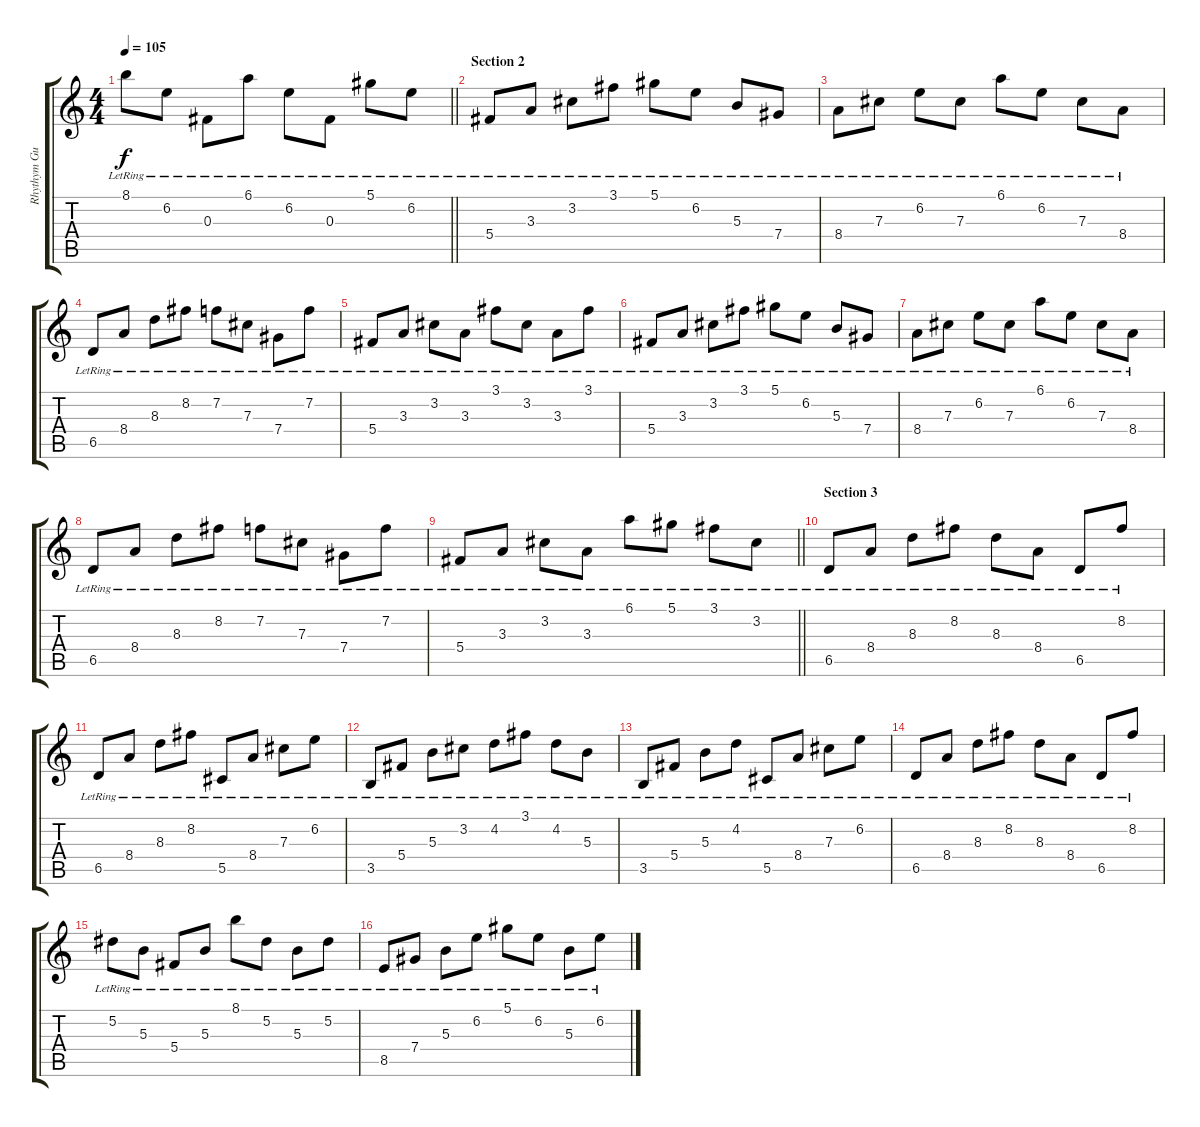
\track ("Rhythym Guitar" "Rhythym Gu") {instrument acousticguitarsteel}
\staff {score tabs}
\tuning (Eb4 Bb3 Gb3 Db3 Ab2 Eb2) {hide}
\ts (4 4)
\tempo 105
\clef g2
\barLineRight lightlight
\ks c
8.1{lr}.8{dy f} 6.2{lr}.8 0.3{lr}.8 6.1{lr}.8 6.2{lr}.8 0.3{lr}.8 5.1{lr}.8 6.2{lr}.8 |
\section ("" "Section 2")
5.4{lr}.8 3.3{lr}.8 3.2{lr}.8 3.1{lr}.8 5.1{lr}.8 6.2{lr}.8 5.3{lr}.8 7.4{lr}.8 |
8.4{lr}.8 7.3{lr}.8 6.2{lr}.8 7.3{lr}.8 6.1{lr}.8 6.2{lr}.8 7.3{lr}.8 8.4{lr}.8 |
6.5{lr}.8 8.4{lr}.8 8.3{lr}.8 8.2{lr}.8 7.2{lr}.8 7.3{lr}.8 7.4{lr}.8 7.2{lr}.8 |
5.4{lr}.8 3.3{lr}.8 3.2{lr}.8 3.3{lr}.8 3.1{lr}.8 3.2{lr}.8 3.3{lr}.8 3.1{lr}.8 |
5.4{lr}.8 3.3{lr}.8 3.2{lr}.8 3.1{lr}.8 5.1{lr}.8 6.2{lr}.8 5.3{lr}.8 7.4{lr}.8 |
8.4{lr}.8 7.3{lr}.8 6.2{lr}.8 7.3{lr}.8 6.1{lr}.8 6.2{lr}.8 7.3{lr}.8 8.4{lr}.8 |
6.5{lr}.8 8.4{lr}.8 8.3{lr}.8 8.2{lr}.8 7.2{lr}.8 7.3{lr}.8 7.4{lr}.8 7.2{lr}.8 |
\barLineRight lightlight
5.4{lr}.8 3.3{lr}.8 3.2{lr}.8 3.3{lr}.8 6.1{lr}.8 5.1{lr}.8 3.1{lr}.8 3.2{lr}.8 |
\section ("" "Section 3")
6.5{lr}.8 8.4{lr}.8 8.3{lr}.8 8.2{lr}.8 8.3{lr}.8 8.4{lr}.8 6.5{lr}.8 8.2{lr}.8 |
6.5{lr}.8 8.4{lr}.8 8.3{lr}.8 8.2{lr}.8 5.5{lr}.8 8.4{lr}.8 7.3{lr}.8 6.2{lr}.8 |
3.5{lr}.8 5.4{lr}.8 5.3{lr}.8 3.2{lr}.8 4.2{lr}.8 3.1{lr}.8 4.2{lr}.8 5.3{lr}.8 |
3.5{lr}.8 5.4{lr}.8 5.3{lr}.8 4.2{lr}.8 5.5{lr}.8 8.4{lr}.8 7.3{lr}.8 6.2{lr}.8 |
6.5{lr}.8 8.4{lr}.8 8.3{lr}.8 8.2{lr}.8 8.3{lr}.8 8.4{lr}.8 6.5{lr}.8 8.2{lr}.8 |
5.2{lr}.8 5.3{lr}.8 5.4{lr}.8 5.3{lr}.8 8.1{lr}.8 5.2{lr}.8 5.3{lr}.8 5.2{lr}.8 |
8.5{lr}.8 7.4{lr}.8 5.3{lr}.8 6.2{lr}.8 5.1{lr}.8 6.2{lr}.8 5.3{lr}.8 6.2{lr}.8
